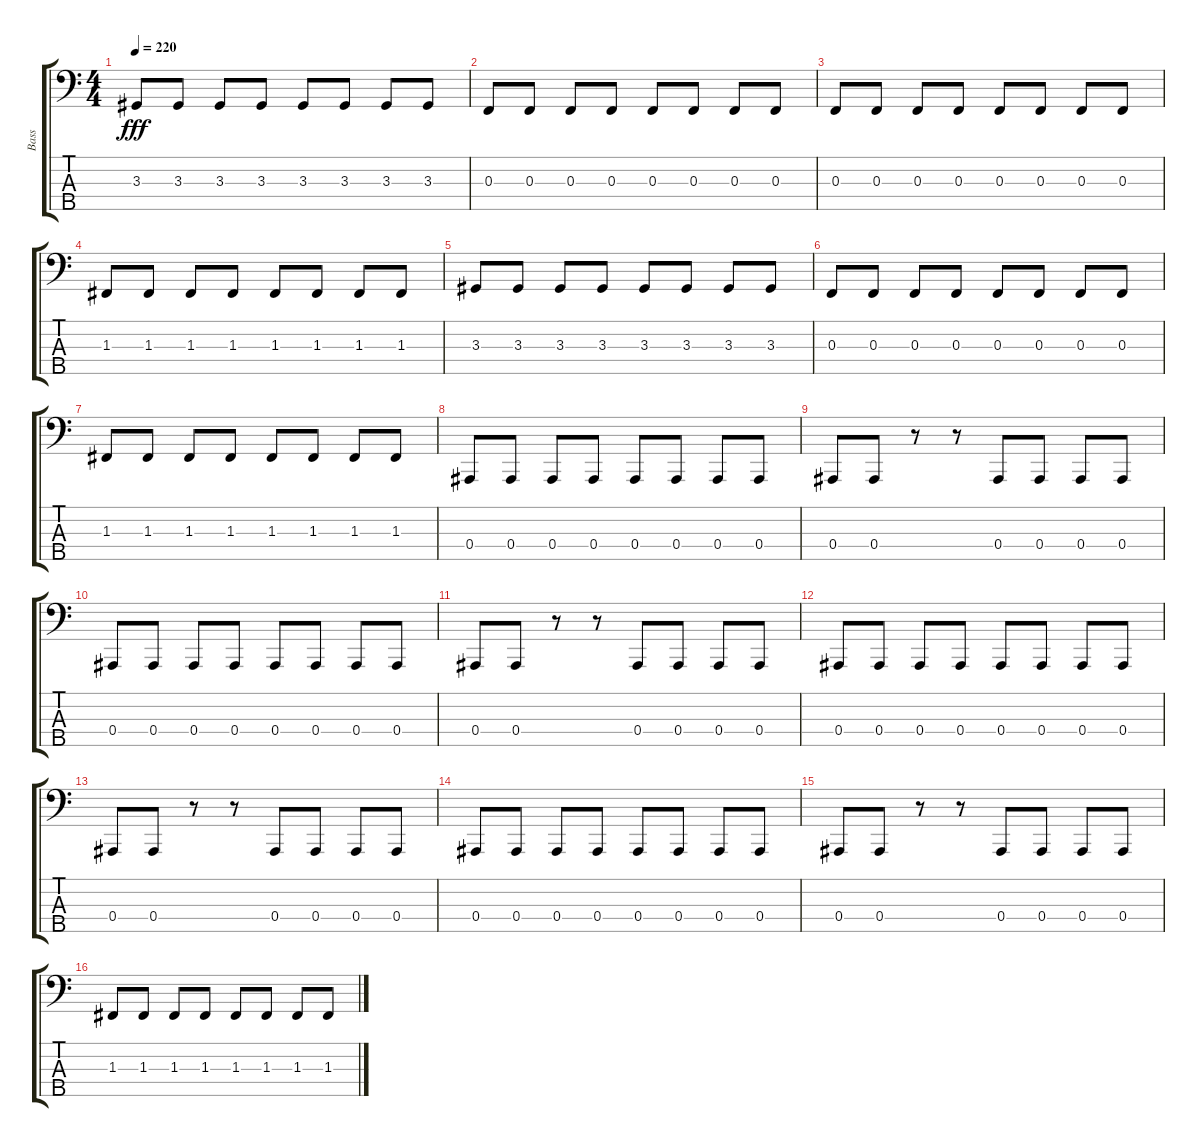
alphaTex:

\track ("Bass" "Bass") {instrument electricbassfinger}
\staff {score tabs}
\tuning (Eb2 Bb1 F1 Bb0 G0) {hide}
\ts (4 4)
\tempo 220
\clef f4
\ks c
3.3.8{dy fff} 3.3.8 3.3.8 3.3.8 3.3.8 3.3.8 3.3.8 3.3.8 |
0.3.8 0.3.8 0.3.8 0.3.8 0.3.8 0.3.8 0.3.8 0.3.8 |
0.3.8 0.3.8 0.3.8 0.3.8 0.3.8 0.3.8 0.3.8 0.3.8 |
1.3.8 1.3.8 1.3.8 1.3.8 1.3.8 1.3.8 1.3.8 1.3.8 |
3.3.8 3.3.8 3.3.8 3.3.8 3.3.8 3.3.8 3.3.8 3.3.8 |
0.3.8 0.3.8 0.3.8 0.3.8 0.3.8 0.3.8 0.3.8 0.3.8 |
1.3.8 1.3.8 1.3.8 1.3.8 1.3.8 1.3.8 1.3.8 1.3.8 |
0.4.8 0.4.8 0.4.8 0.4.8 0.4.8 0.4.8 0.4.8 0.4.8 |
0.4.8 0.4.8 r.8 r.8 0.4.8 0.4.8 0.4.8 0.4.8 |
0.4.8 0.4.8 0.4.8 0.4.8 0.4.8 0.4.8 0.4.8 0.4.8 |
0.4.8 0.4.8 r.8 r.8 0.4.8 0.4.8 0.4.8 0.4.8 |
0.4.8 0.4.8 0.4.8 0.4.8 0.4.8 0.4.8 0.4.8 0.4.8 |
0.4.8 0.4.8 r.8 r.8 0.4.8 0.4.8 0.4.8 0.4.8 |
0.4.8 0.4.8 0.4.8 0.4.8 0.4.8 0.4.8 0.4.8 0.4.8 |
0.4.8 0.4.8 r.8 r.8 0.4.8 0.4.8 0.4.8 0.4.8 |
1.3.8 1.3.8 1.3.8 1.3.8 1.3.8 1.3.8 1.3.8 1.3.8
